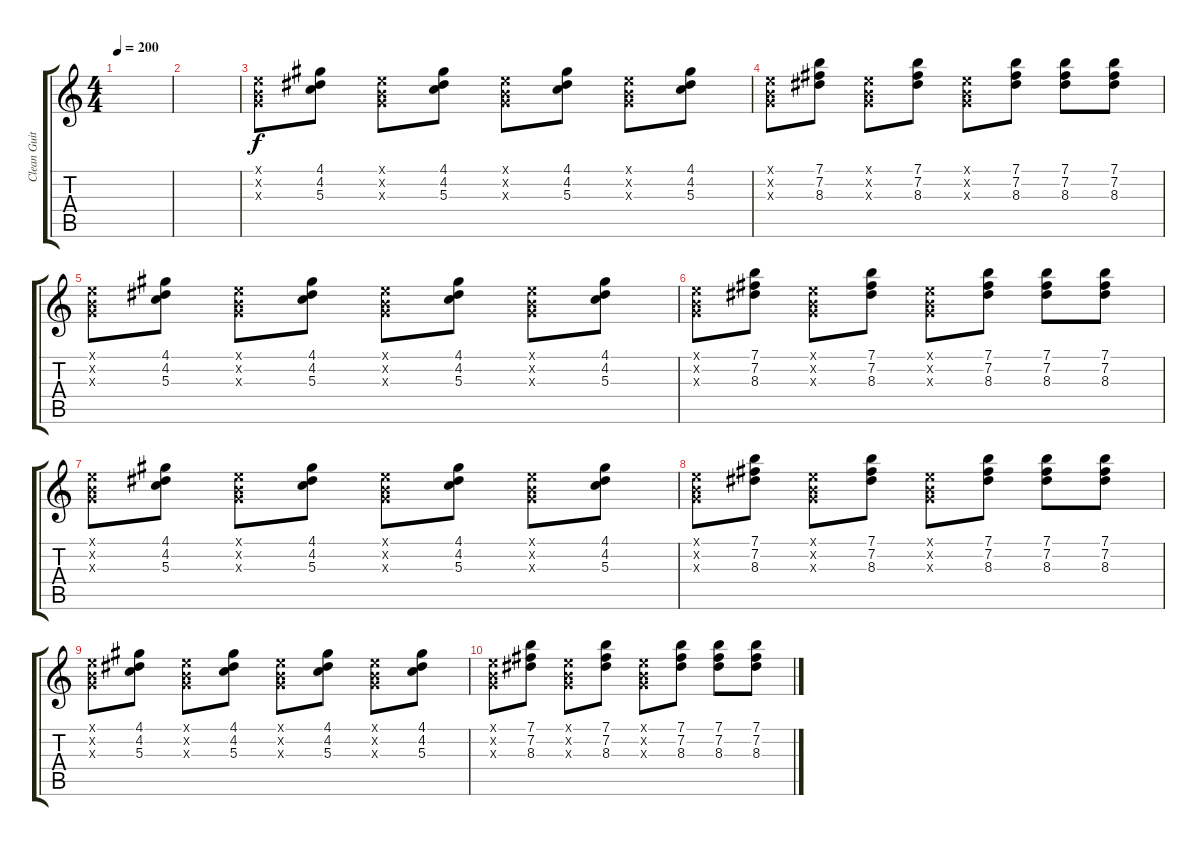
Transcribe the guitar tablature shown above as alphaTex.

\track ("Clean Guitar" "Clean Guit") {instrument electricguitarclean}
\staff {score tabs}
\tuning (E4 B3 G3 D3 A2 E2) {hide}
\ts (4 4)
\tempo 200
\clef g2
\ks c
|
|
(0.1{x} 0.2{x} 0.3{x}).8 (4.1 4.2 5.3).8 (0.1{x} 0.2{x} 0.3{x}).8 (4.1 4.2 5.3).8 (0.1{x} 0.2{x} 0.3{x}).8 (4.1 4.2 5.3).8 (0.1{x} 0.2{x} 0.3{x}).8 (4.1 4.2 5.3).8 |
(0.1{x} 0.2{x} 0.3{x}).8 (7.1 7.2 8.3).8 (0.1{x} 0.2{x} 0.3{x}).8 (7.1 7.2 8.3).8 (0.1{x} 0.2{x} 0.3{x}).8 (7.1 7.2 8.3).8 (7.1 7.2 8.3).8 (7.1 7.2 8.3).8 |
(0.1{x} 0.2{x} 0.3{x}).8 (4.1 4.2 5.3).8 (0.1{x} 0.2{x} 0.3{x}).8 (4.1 4.2 5.3).8 (0.1{x} 0.2{x} 0.3{x}).8 (4.1 4.2 5.3).8 (0.1{x} 0.2{x} 0.3{x}).8 (4.1 4.2 5.3).8 |
(0.1{x} 0.2{x} 0.3{x}).8 (7.1 7.2 8.3).8 (0.1{x} 0.2{x} 0.3{x}).8 (7.1 7.2 8.3).8 (0.1{x} 0.2{x} 0.3{x}).8 (7.1 7.2 8.3).8 (7.1 7.2 8.3).8 (7.1 7.2 8.3).8 |
(0.1{x} 0.2{x} 0.3{x}).8 (4.1 4.2 5.3).8 (0.1{x} 0.2{x} 0.3{x}).8 (4.1 4.2 5.3).8 (0.1{x} 0.2{x} 0.3{x}).8 (4.1 4.2 5.3).8 (0.1{x} 0.2{x} 0.3{x}).8 (4.1 4.2 5.3).8 |
(0.1{x} 0.2{x} 0.3{x}).8 (7.1 7.2 8.3).8 (0.1{x} 0.2{x} 0.3{x}).8 (7.1 7.2 8.3).8 (0.1{x} 0.2{x} 0.3{x}).8 (7.1 7.2 8.3).8 (7.1 7.2 8.3).8 (7.1 7.2 8.3).8 |
(0.1{x} 0.2{x} 0.3{x}).8 (4.1 4.2 5.3).8 (0.1{x} 0.2{x} 0.3{x}).8 (4.1 4.2 5.3).8 (0.1{x} 0.2{x} 0.3{x}).8 (4.1 4.2 5.3).8 (0.1{x} 0.2{x} 0.3{x}).8 (4.1 4.2 5.3).8 |
(0.1{x} 0.2{x} 0.3{x}).8 (7.1 7.2 8.3).8 (0.1{x} 0.2{x} 0.3{x}).8 (7.1 7.2 8.3).8 (0.1{x} 0.2{x} 0.3{x}).8 (7.1 7.2 8.3).8 (7.1 7.2 8.3).8 (7.1 7.2 8.3).8
